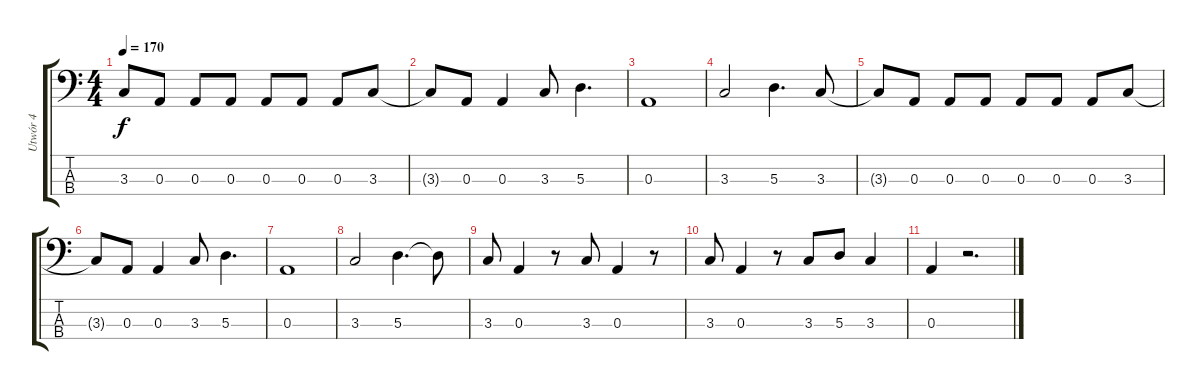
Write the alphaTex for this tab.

\track ("Utwór 4" "Utwór 4") {instrument electricbassfinger}
\staff {score tabs}
\tuning (G2 D2 A1 E1) {hide}
\ts (4 4)
\tempo 170
\clef f4
\ks c
3.3{t}.8{dy f} 0.3.8 0.3.8 0.3.8 0.3.8 0.3.8 0.3.8 3.3.8 |
3.3{t}.8 0.3.8 0.3.4 3.3.8 5.3.4{d} |
0.3.1 |
3.3.2 5.3.4{d} 3.3.8 |
3.3{t}.8 0.3.8 0.3.8 0.3.8 0.3.8 0.3.8 0.3.8 3.3.8 |
3.3{t}.8 0.3.8 0.3.4 3.3.8 5.3.4{d} |
0.3.1 |
3.3.2 5.3.4{d} 5.3{t}.8 |
3.3.8 0.3.4 r.8 3.3.8 0.3.4 r.8 |
3.3.8 0.3.4 r.8 3.3.8 5.3.8 3.3.4 |
0.3.4 r.2{d}
